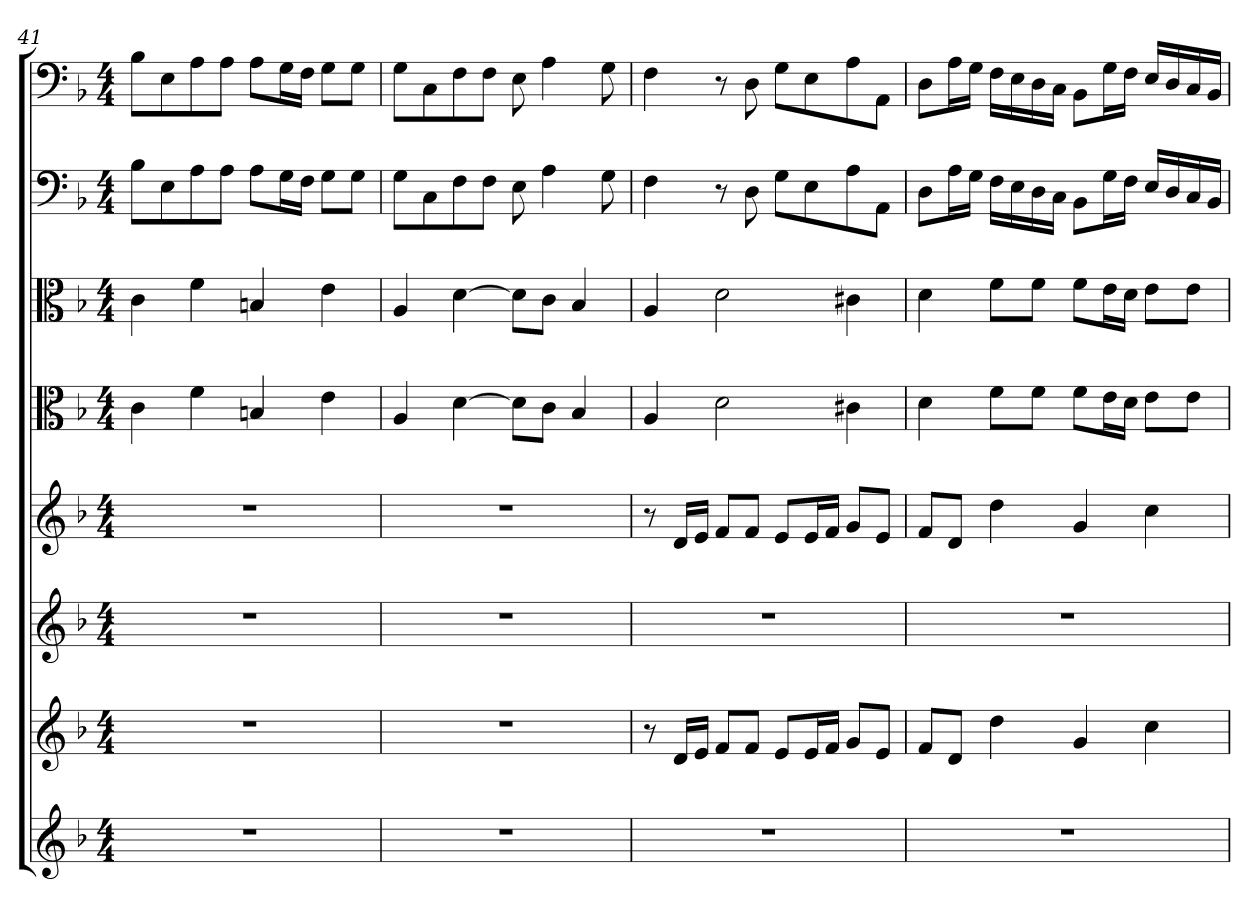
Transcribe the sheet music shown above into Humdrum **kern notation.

**kern	**kern	**kern	**kern	**kern	**kern	**kern	**kern
*part8	*part7	*part6	*part5	*part4	*part3	*part2	*part1
*staff8	*staff7	*staff6	*staff5	*staff4	*staff3	*staff2	*staff1
*clefG2	*clefG2	*clefG2	*clefG2	*clefC3	*clefC3	*clefF4	*clefF4
*k[b-]	*k[b-]	*k[b-]	*k[b-]	*k[b-]	*k[b-]	*k[b-]	*k[b-]
*d:	*d:	*d:	*d:	*d:	*d:	*d:	*d:
*M4/4	*M4/4	*M4/4	*M4/4	*M4/4	*M4/4	*M4/4	*M4/4
=41	=41	=41	=41	=41	=41	=41	=41
1r	1r	1r	1r	4c\	4c\	8B-\L	8B-\L
.	.	.	.	.	.	8E\	8E\
.	.	.	.	4f\	4f\	8A\	8A\
.	.	.	.	.	.	8A\J	8A\J
.	.	.	.	4Bn/	4Bn/	8A\L	8A\L
.	.	.	.	.	.	16G\L	16G\L
.	.	.	.	.	.	16F\JJ	16F\JJ
.	.	.	.	4e\	4e\	8G\L	8G\L
.	.	.	.	.	.	8G\J	8G\J
=42	=42	=42	=42	=42	=42	=42	=42
1r	1r	1r	1r	4A/	4A/	8G\L	8G\L
.	.	.	.	.	.	8C\	8C\
.	.	.	.	[4d\	[4d\	8F\	8F\
.	.	.	.	.	.	8F\J	8F\J
.	.	.	.	8d\L]	8d\L]	8E\	8E\
.	.	.	.	8c\J	8c\J	4A\	4A\
.	.	.	.	4B-/	4B-/	.	.
.	.	.	.	.	.	8G\	8G\
=43	=43	=43	=43	=43	=43	=43	=43
1r	8r	1r	8r	4A/	4A/	4F\	4F\
.	16d/LL	.	16d/LL	.	.	.	.
.	16e/JJ	.	16e/JJ	.	.	.	.
.	8f/L	.	8f/L	2d\	2d\	8r	8r
.	8f/J	.	8f/J	.	.	8D\	8D\
.	8e/L	.	8e/L	.	.	8G\L	8G\L
.	16e/L	.	16e/L	.	.	8E\	8E\
.	16f/JJ	.	16f/JJ	.	.	.	.
.	8g/L	.	8g/L	4c#X\	4c#X\	8A\	8A\
.	8e/J	.	8e/J	.	.	8AA\J	8AA\J
=44	=44	=44	=44	=44	=44	=44	=44
1r	8f/L	1r	8f/L	4d\	4d\	8D\L	8D\L
.	8d/J	.	8d/J	.	.	16A\L	16A\L
.	.	.	.	.	.	16G\JJ	16G\JJ
.	4dd\	.	4dd\	8f\L	8f\L	16F\LL	16F\LL
.	.	.	.	.	.	16E\	16E\
.	.	.	.	8f\J	8f\J	16D\	16D\
.	.	.	.	.	.	16C\JJ	16C\JJ
.	4g/	.	4g/	8f\L	8f\L	8BB-\L	8BB-\L
.	.	.	.	16e\L	16e\L	16G\L	16G\L
.	.	.	.	16d\JJ	16d\JJ	16F\JJ	16F\JJ
.	4cc\	.	4cc\	8e\L	8e\L	16E/LL	16E/LL
.	.	.	.	.	.	16D/	16D/
.	.	.	.	8e\J	8e\J	16C/	16C/
.	.	.	.	.	.	16BB-/JJ	16BB-/JJ
=	=	=	=	=	=	=	=
*-	*-	*-	*-	*-	*-	*-	*-
